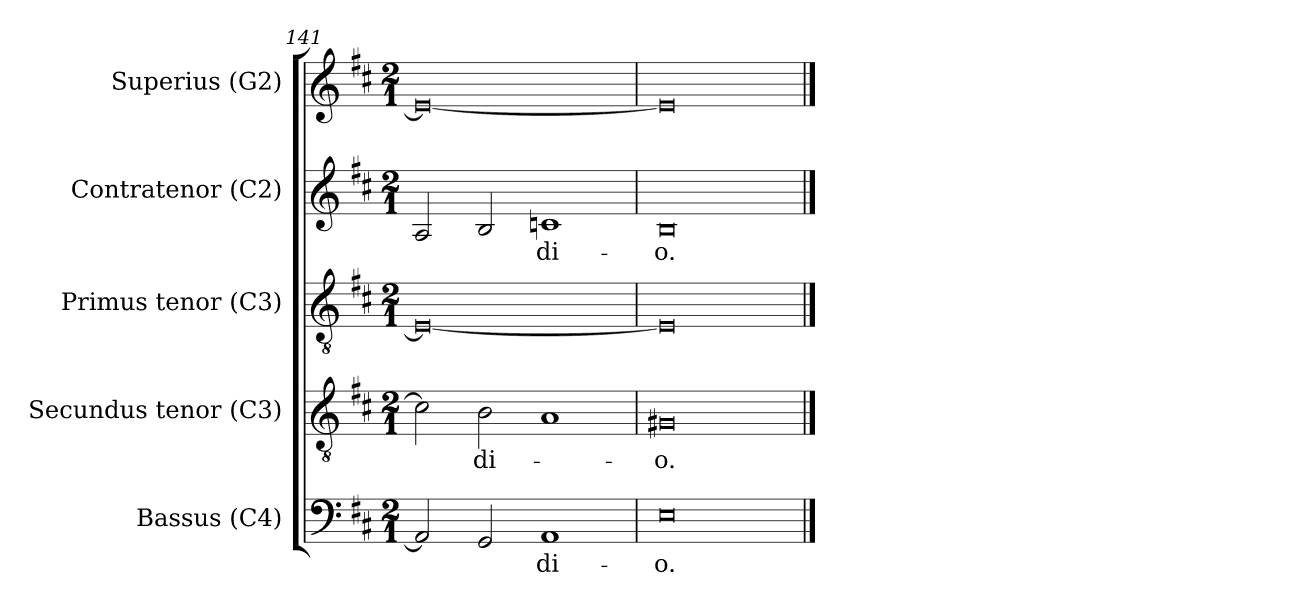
**kern	**text	**kern	**text	**kern	**kern	**text	**kern
*part5	*part5	*part4	*part4	*part3	*part2	*part2	*part1
*staff5	*staff5	*staff4	*staff4	*staff3	*staff2	*staff2	*staff1
*I"Bassus (C4)	*	*I"Secundus tenor (C3)	*	*I"Primus tenor (C3)	*I"Contratenor (C2)	*	*I"Superius (G2)
*I'B.	*	*I'T2	*	*I'T1	*I'C.	*	*I'S.
*clefF4	*	*clefGv2	*	*clefGv2	*clefG2	*	*clefG2
*	*	*ITrd7c12	*	*ITrd7c12	*	*	*
*k[f#c#]	*	*k[f#c#]	*	*k[f#c#]	*k[f#c#]	*	*k[f#c#]
*D:	*	*D:	*	*D:	*D:	*	*D:
*M2/1	*	*M2/1	*	*M2/1	*M2/1	*	*M2/1
=141	=141	=141	=141	=141	=141	=141	=141
2AAi/]	.	2Ci\]	.	0EEi_	2Ai/	.	0ei_
!	!	!	!LO:LY:b:color=#000000	!	!	!	!
2GGi/	.	2BBi\	-di-	.	2Bi/	.	.
!	!LO:LY:b:color=#000000	!	!	!	!	!	!
!	!	!	!	!	!	!LO:LY:b:color=#000000	!
1AAi	-di-	1AAi	.	.	1ci	-di-	.
=142	=142	=142	=142	=142	=142	=142	=142
!	!LO:LY:b:color=#000000	!	!	!	!	!	!
!	!	!	!LO:LY:b:color=#000000	!	!	!	!
!	!	!	!	!	!	!LO:LY:b:color=#000000	!
0Ei	-o.	0GG#i	-o.	0EEi]	0Bi	-o.	0ei]
==	==	==	==	==	==	==	==
*-	*-	*-	*-	*-	*-	*-	*-
